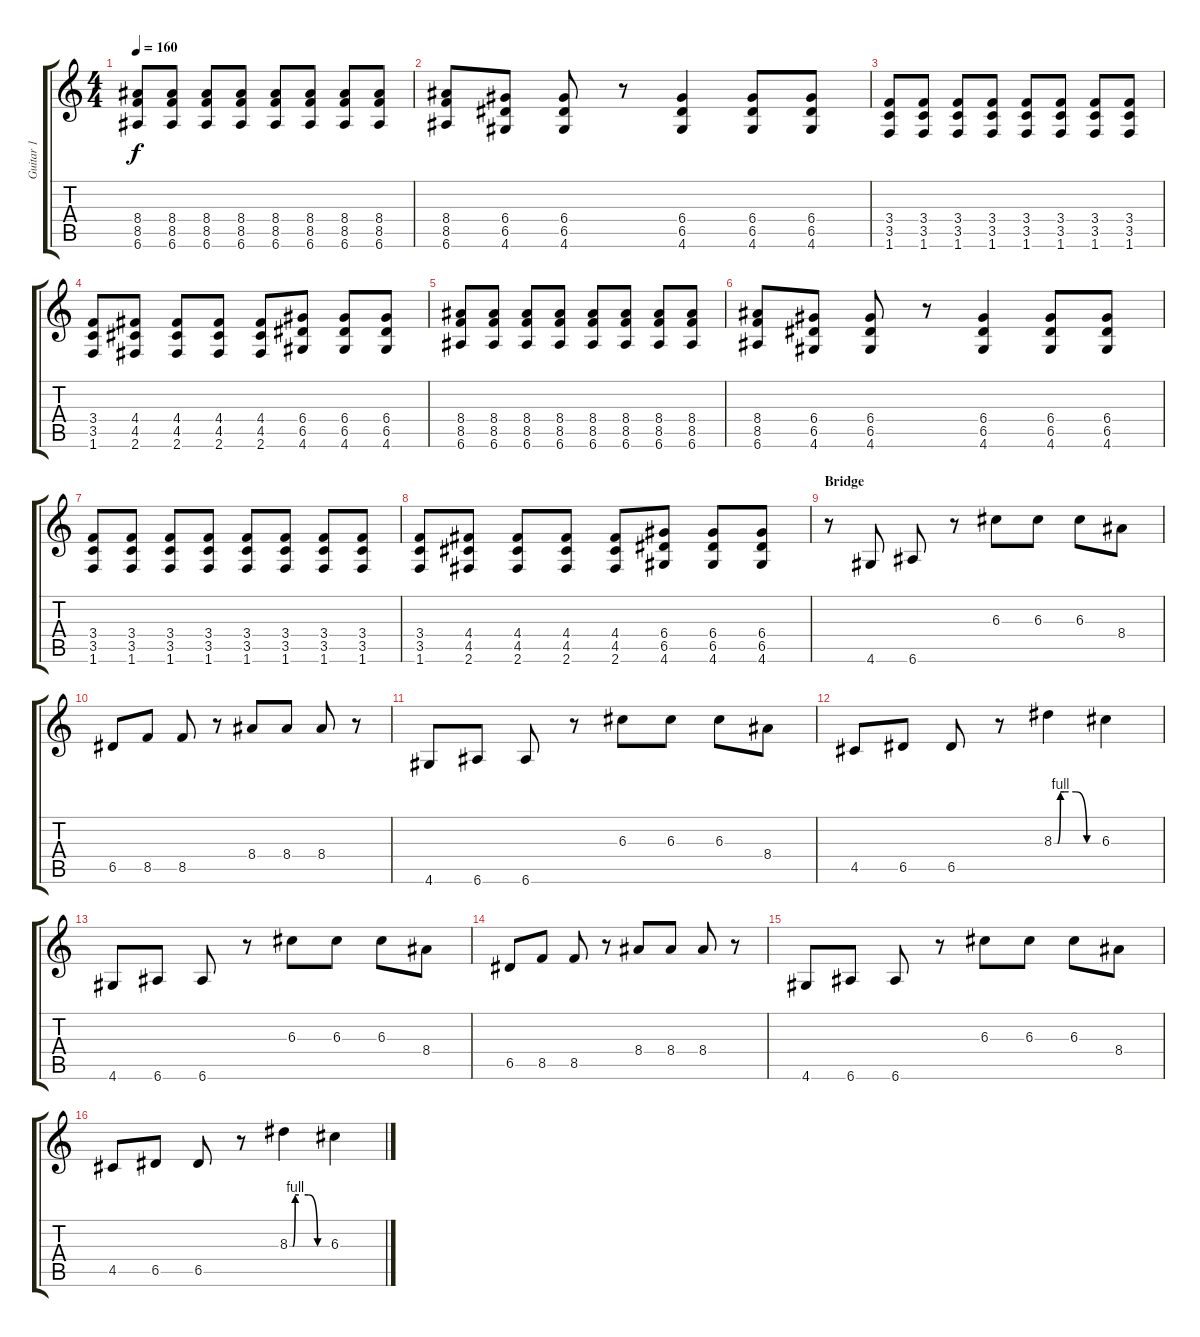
\track ("Guitar 1" "Guitar 1") {instrument overdrivenguitar}
\staff {score tabs}
\tuning (E4 B3 G3 D3 A2 E2) {hide}
\ts (4 4)
\tempo 160
\clef g2
\ks c
(8.4 8.5 6.6).8{dy f} (8.4 8.5 6.6).8 (8.4 8.5 6.6).8 (8.4 8.5 6.6).8 (8.4 8.5 6.6).8 (8.4 8.5 6.6).8 (8.4 8.5 6.6).8 (8.4 8.5 6.6).8 |
(8.4 8.5 6.6).8 (6.4 6.5 4.6).8 (6.4 6.5 4.6).8 r.8 (6.4 6.5 4.6).4 (6.4 6.5 4.6).8 (6.4 6.5 4.6).8 |
(3.4 3.5 1.6).8 (3.4 3.5 1.6).8 (3.4 3.5 1.6).8 (3.4 3.5 1.6).8 (3.4 3.5 1.6).8 (3.4 3.5 1.6).8 (3.4 3.5 1.6).8 (3.4 3.5 1.6).8 |
(3.4 3.5 1.6).8 (4.4 4.5 2.6).8 (4.4 4.5 2.6).8 (4.4 4.5 2.6).8 (4.4 4.5 2.6).8 (6.4 6.5 4.6).8 (6.4 6.5 4.6).8 (6.4 6.5 4.6).8 |
(8.4 8.5 6.6).8 (8.4 8.5 6.6).8 (8.4 8.5 6.6).8 (8.4 8.5 6.6).8 (8.4 8.5 6.6).8 (8.4 8.5 6.6).8 (8.4 8.5 6.6).8 (8.4 8.5 6.6).8 |
(8.4 8.5 6.6).8 (6.4 6.5 4.6).8 (6.4 6.5 4.6).8 r.8 (6.4 6.5 4.6).4 (6.4 6.5 4.6).8 (6.4 6.5 4.6).8 |
(3.4 3.5 1.6).8 (3.4 3.5 1.6).8 (3.4 3.5 1.6).8 (3.4 3.5 1.6).8 (3.4 3.5 1.6).8 (3.4 3.5 1.6).8 (3.4 3.5 1.6).8 (3.4 3.5 1.6).8 |
(3.4 3.5 1.6).8 (4.4 4.5 2.6).8 (4.4 4.5 2.6).8 (4.4 4.5 2.6).8 (4.4 4.5 2.6).8 (6.4 6.5 4.6).8 (6.4 6.5 4.6).8 (6.4 6.5 4.6).8 |
\section ("" "Bridge")
r.8 4.6.8 6.6.8 r.8 6.3.8 6.3.8 6.3.8 8.4.8 |
6.5.8 8.5.8 8.5.8 r.8 8.4.8 8.4.8 8.4.8 r.8 |
4.6.8 6.6.8 6.6.8 r.8 6.3.8 6.3.8 6.3.8 8.4.8 |
4.5.8 6.5.8 6.5.8 r.8 8.3{be (custom 0 0 5 0 9 4 15 4 30 4 45 0 60 0)}.4 6.3.4 |
4.6.8 6.6.8 6.6.8 r.8 6.3.8 6.3.8 6.3.8 8.4.8 |
6.5.8 8.5.8 8.5.8 r.8 8.4.8 8.4.8 8.4.8 r.8 |
4.6.8 6.6.8 6.6.8 r.8 6.3.8 6.3.8 6.3.8 8.4.8 |
4.5.8 6.5.8 6.5.8 r.8 8.3{be (custom 0 0 5 0 9 4 15 4 30 4 45 0 60 0)}.4 6.3.4
